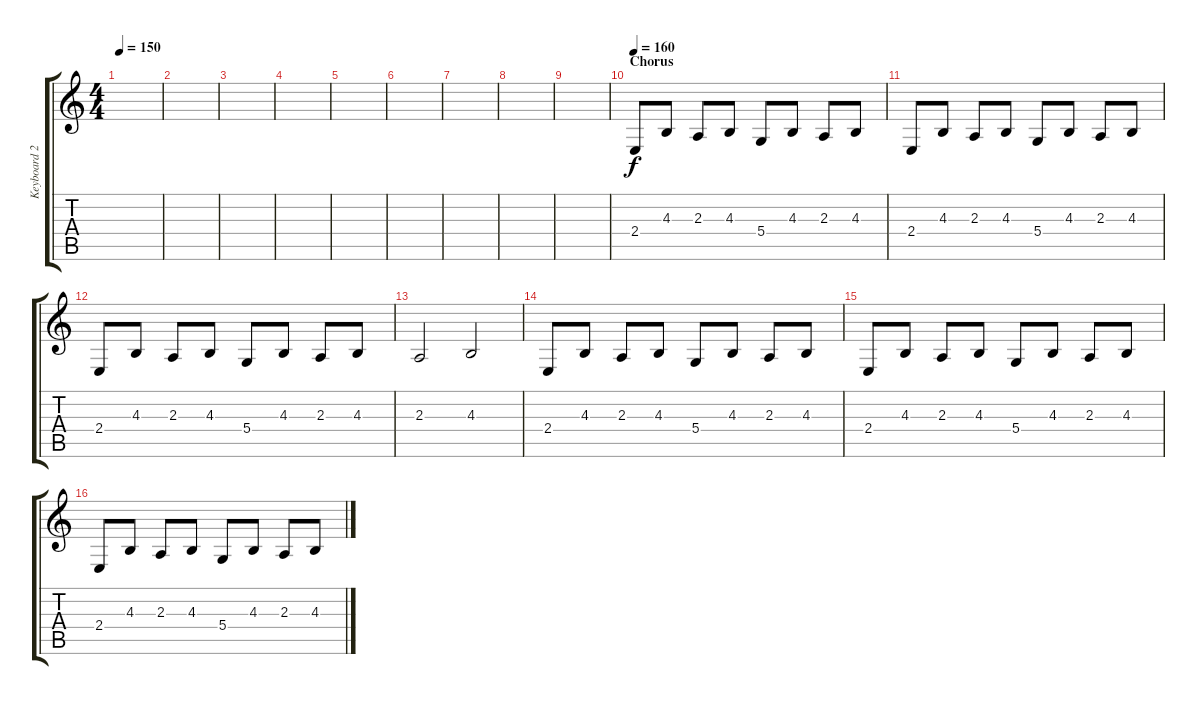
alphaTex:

\track ("Keyboard 2" "Keyboard 2") {instrument stringensemble1}
\staff {score tabs}
\tuning (E4 B3 G3 D3 A2 E2) {hide}
\ts (4 4)
\tempo 150
\clef g2
\ks c
|
|
|
|
|
|
|
|
|
\section ("" "Chorus")
\tempo 160
2.4.8 4.3.8 2.3.8 4.3.8 5.4.8 4.3.8 2.3.8 4.3.8 |
2.4.8 4.3.8 2.3.8 4.3.8 5.4.8 4.3.8 2.3.8 4.3.8 |
2.4.8 4.3.8 2.3.8 4.3.8 5.4.8 4.3.8 2.3.8 4.3.8 |
2.3.2 4.3.2 |
2.4.8 4.3.8 2.3.8 4.3.8 5.4.8 4.3.8 2.3.8 4.3.8 |
2.4.8 4.3.8 2.3.8 4.3.8 5.4.8 4.3.8 2.3.8 4.3.8 |
2.4.8 4.3.8 2.3.8 4.3.8 5.4.8 4.3.8 2.3.8 4.3.8
